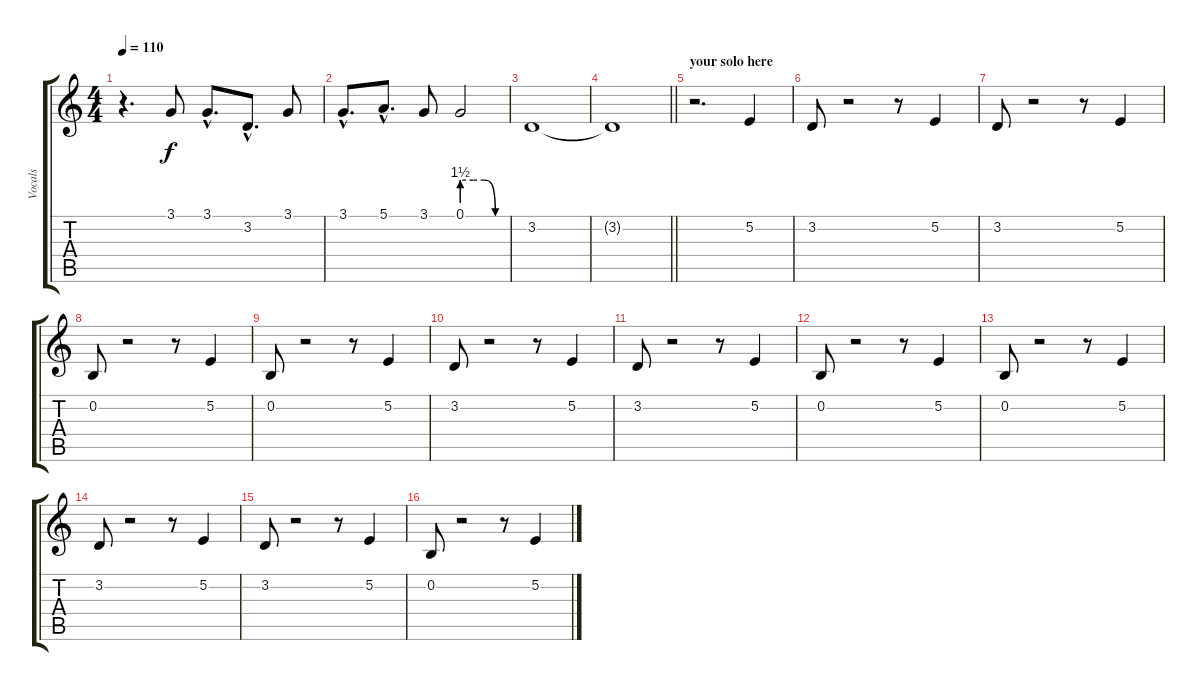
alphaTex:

\track ("Vocals" "Vocals") {instrument clarinet}
\staff {score tabs}
\tuning (E4 B3 G3 D3 A2 E2) {hide}
\ts (4 4)
\tempo 110
\clef g2
\ks c
r.4{d dy f} 3.1.8 3.1{hac}.8{d} 3.2{hac}.8{d} 3.1.8 |
3.1{hac}.8{d} 5.1{hac}.8{d} 3.1.8 0.1{be (custom 0 6 15 6 30 6 45 0 60 0)}.2 |
3.2.1 |
\barLineRight lightlight
3.2{t}.1 |
\section ("" "your solo here")
r.2{d} 5.2.4 |
3.2.8 r.2 r.8 5.2.4 |
3.2.8 r.2 r.8 5.2.4 |
0.2.8 r.2 r.8 5.2.4 |
0.2.8 r.2 r.8 5.2.4 |
3.2.8 r.2 r.8 5.2.4 |
3.2.8 r.2 r.8 5.2.4 |
0.2.8 r.2 r.8 5.2.4 |
0.2.8 r.2 r.8 5.2.4 |
3.2.8 r.2 r.8 5.2.4 |
3.2.8 r.2 r.8 5.2.4 |
0.2.8 r.2 r.8 5.2.4
